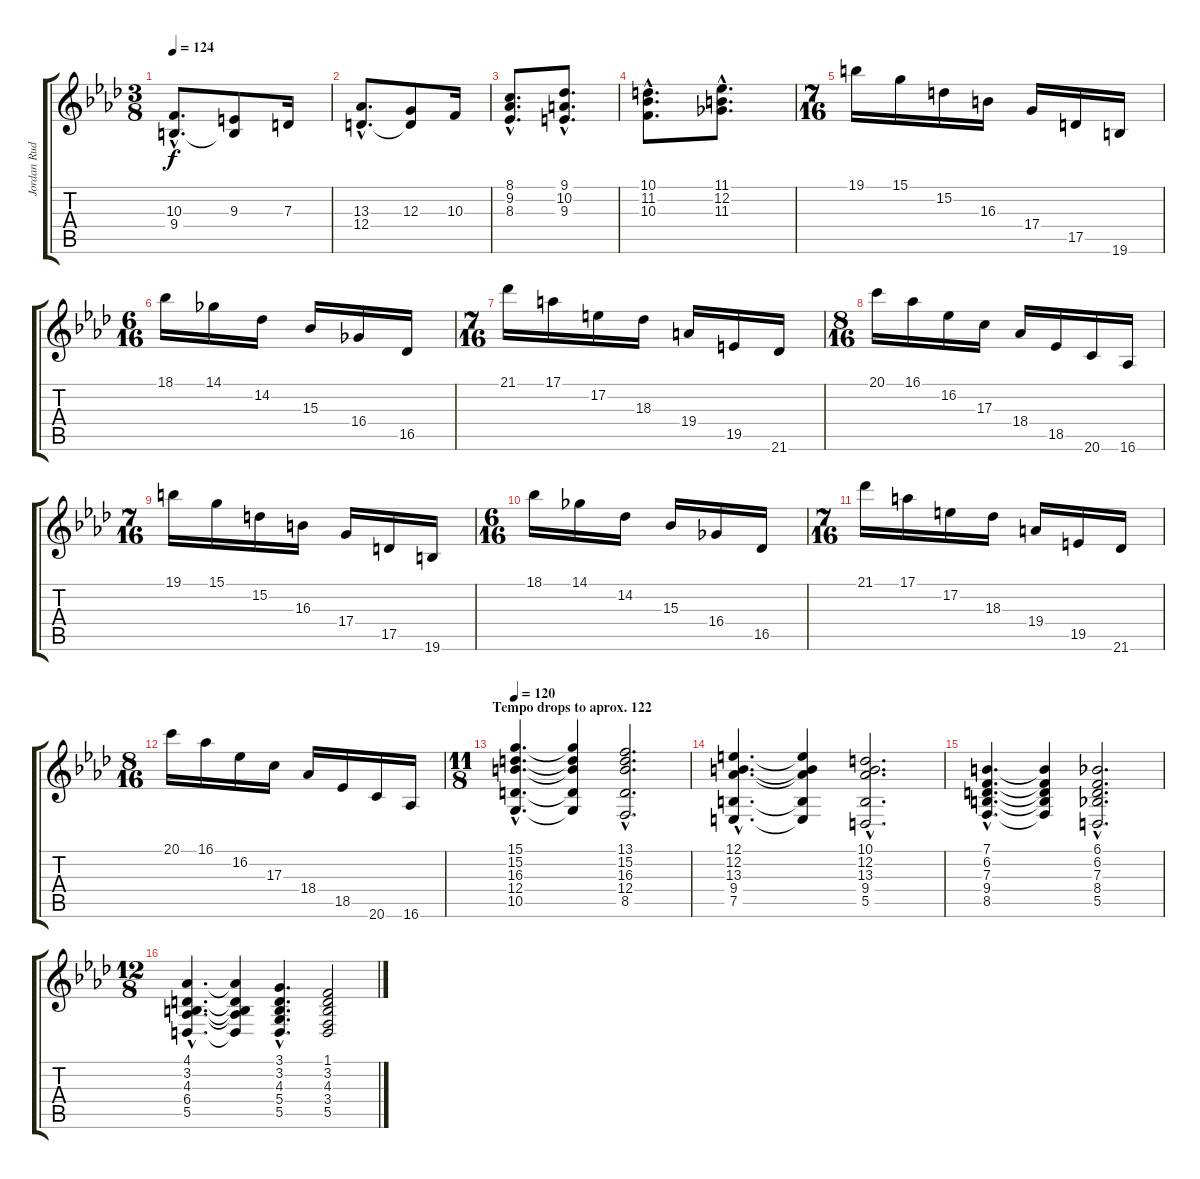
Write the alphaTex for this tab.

\track ("Jordan Rudess - Keys" "Jordan Rud") {instrument lead2sawtooth}
\staff {score tabs}
\tuning (E4 B3 G3 D3 A2 E2) {hide}
\ts (3 8)
\tempo 124
\clef g2
\ks ab
(10.3{hac} 9.4{hac}).8{d dy f} (9.3 9.4{t}).8 7.3.16 |
(13.3{hac} 12.4{hac}).8{d} (12.3 12.4{t}).8 10.3.16 |
(8.1{hac} 9.2{hac} 8.3{hac}).8{d} (9.1{hac} 10.2{hac} 9.3{hac}).8{d} |
(10.1{hac} 11.2{hac} 10.3{hac}).8{d} (11.1{hac} 12.2{hac} 11.3{hac}).8{d} |
\ts (7 16)
19.1.16 15.1.16 15.2.16 16.3.16 17.4.16 17.5.16 19.6.16 |
\ts (6 16)
18.1.16 14.1.16 14.2.16 15.3.16 16.4.16 16.5.16 |
\ts (7 16)
21.1.16 17.1.16 17.2.16 18.3.16 19.4.16 19.5.16 21.6.16 |
\ts (8 16)
20.1.16 16.1.16 16.2.16 17.3.16 18.4.16 18.5.16 20.6.16 16.6.16 |
\ts (7 16)
19.1.16 15.1.16 15.2.16 16.3.16 17.4.16 17.5.16 19.6.16 |
\ts (6 16)
18.1.16 14.1.16 14.2.16 15.3.16 16.4.16 16.5.16 |
\ts (7 16)
21.1.16 17.1.16 17.2.16 18.3.16 19.4.16 19.5.16 21.6.16 |
\ts (8 16)
20.1.16 16.1.16 16.2.16 17.3.16 18.4.16 18.5.16 20.6.16 16.6.16 |
\ts (11 8)
\section ("" "Tempo drops to aprox. 122")
\tempo 122
\tempo 120
(15.1{hac} 15.2{hac} 16.3{hac} 12.4{hac} 10.5{hac}).4{d volume 9 instrument lead6voice} (15.1{t} 15.2{t} 16.3{t} 12.4{t} 10.5{t}).4 (13.1{hac} 15.2{hac} 16.3{hac} 12.4{hac} 8.5{hac}).2{d} |
(12.1{hac} 12.2{hac} 13.3{hac} 9.4{hac} 7.5{hac}).4{d} (12.1{t} 12.2{t} 13.3{t} 9.4{t} 7.5{t}).4 (10.1{hac} 12.2{hac} 13.3{hac} 9.4{hac} 5.5{hac}).2{d} |
(7.1{hac} 6.2{hac} 7.3{hac} 9.4{hac} 8.5{hac}).4{d} (7.1{t} 6.2{t} 7.3{t} 9.4{t} 8.5{t}).4 (6.1{hac} 6.2{hac} 7.3{hac} 8.4{hac} 5.5{hac}).2{d} |
\ts (12 8)
(4.1{hac} 3.2{hac} 4.3{hac} 6.4{hac} 5.5{hac}).4{d} (4.1{t} 3.2{t} 4.3{t} 6.4{t} 5.5{t}).4 (3.1{hac} 3.2{hac} 4.3{hac} 5.4{hac} 5.5{hac}).4{d} (1.1 3.2 4.3 3.4 5.5).2
